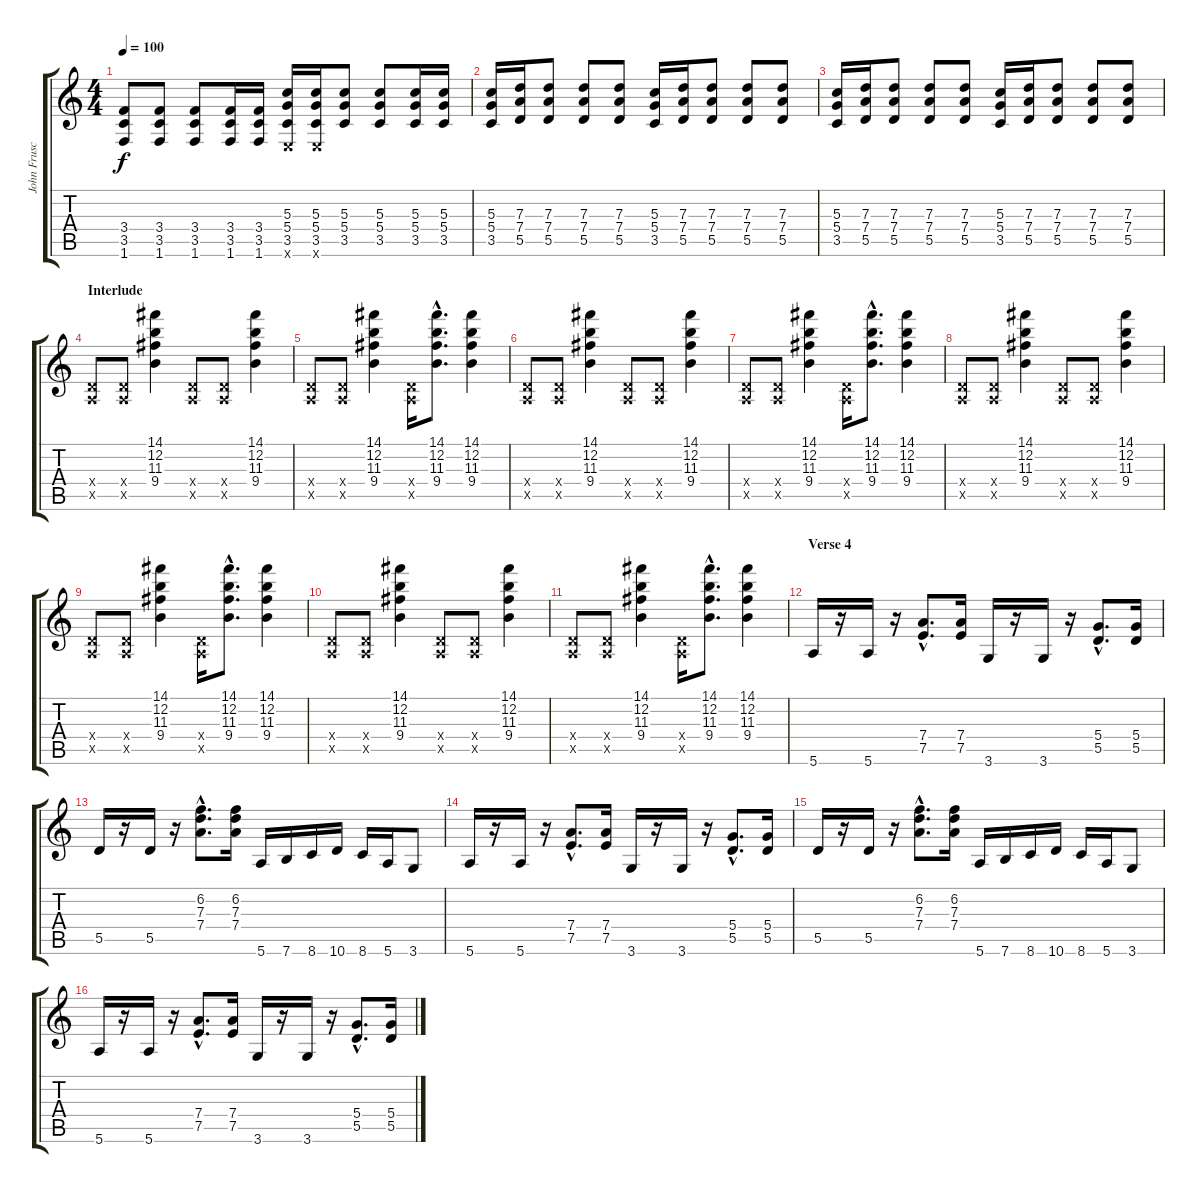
\track ("John Frusciante - Rythem And Solo Guitar" "John Frusc") {instrument electricguitarclean}
\staff {score tabs}
\tuning (E4 B3 G3 D3 A2 E2) {hide}
\ts (4 4)
\tempo 100
\clef g2
\ks c
(3.4 3.5 1.6).8{dy f volume 13 instrument distortionguitar} (3.4 3.5 1.6).8 (3.4 3.5 1.6).8 (3.4 3.5 1.6).16 (3.4 3.5 1.6).16 (5.3 5.4 3.5 0.6{x}).16 (5.3 5.4 3.5 0.6{x}).16 (5.3 5.4 3.5).8 (5.3 5.4 3.5).8 (5.3 5.4 3.5).16 (5.3 5.4 3.5).16 |
(5.3 5.4 3.5).16{volume 14 instrument distortionguitar} (7.3 7.4 5.5).16 (7.3 7.4 5.5).8 (7.3 7.4 5.5).8 (7.3 7.4 5.5).8 (5.3 5.4 3.5).16 (7.3 7.4 5.5).16 (7.3 7.4 5.5).8 (7.3 7.4 5.5).8 (7.3 7.4 5.5).8 |
(5.3 5.4 3.5).16{volume 14 instrument distortionguitar} (7.3 7.4 5.5).16 (7.3 7.4 5.5).8 (7.3 7.4 5.5).8 (7.3 7.4 5.5).8 (5.3 5.4 3.5).16 (7.3 7.4 5.5).16 (7.3 7.4 5.5).8 (7.3 7.4 5.5).8 (7.3 7.4 5.5).8 |
\section ("" "Interlude")
(0.4{x} 0.5{x}).8{volume 10} (0.4{x} 0.5{x}).8 (14.1 12.2 11.3 9.4).4 (0.4{x} 0.5{x}).8 (0.4{x} 0.5{x}).8 (14.1 12.2 11.3 9.4).4 |
(0.4{x} 0.5{x}).8 (0.4{x} 0.5{x}).8 (14.1 12.2 11.3 9.4).4 (0.4{x} 0.5{x}).16 (14.1{hac} 12.2{hac} 11.3{hac} 9.4{hac}).8{d} (14.1 12.2 11.3 9.4).4 |
(0.4{x} 0.5{x}).8{volume 10} (0.4{x} 0.5{x}).8 (14.1 12.2 11.3 9.4).4 (0.4{x} 0.5{x}).8 (0.4{x} 0.5{x}).8 (14.1 12.2 11.3 9.4).4 |
(0.4{x} 0.5{x}).8 (0.4{x} 0.5{x}).8 (14.1 12.2 11.3 9.4).4 (0.4{x} 0.5{x}).16 (14.1{hac} 12.2{hac} 11.3{hac} 9.4{hac}).8{d} (14.1 12.2 11.3 9.4).4 |
(0.4{x} 0.5{x}).8{volume 10} (0.4{x} 0.5{x}).8 (14.1 12.2 11.3 9.4).4 (0.4{x} 0.5{x}).8 (0.4{x} 0.5{x}).8 (14.1 12.2 11.3 9.4).4 |
(0.4{x} 0.5{x}).8 (0.4{x} 0.5{x}).8 (14.1 12.2 11.3 9.4).4 (0.4{x} 0.5{x}).16 (14.1{hac} 12.2{hac} 11.3{hac} 9.4{hac}).8{d} (14.1 12.2 11.3 9.4).4 |
(0.4{x} 0.5{x}).8{volume 10} (0.4{x} 0.5{x}).8 (14.1 12.2 11.3 9.4).4 (0.4{x} 0.5{x}).8 (0.4{x} 0.5{x}).8 (14.1 12.2 11.3 9.4).4 |
(0.4{x} 0.5{x}).8 (0.4{x} 0.5{x}).8 (14.1 12.2 11.3 9.4).4 (0.4{x} 0.5{x}).16 (14.1{hac} 12.2{hac} 11.3{hac} 9.4{hac}).8{d} (14.1 12.2 11.3 9.4).4 |
\section ("" "Verse 4")
5.6.16{volume 14 instrument electricguitarclean} r.16 5.6.16 r.16 (7.4{hac} 7.5{hac}).8{d} (7.4 7.5).16 3.6.16 r.16 3.6.16 r.16 (5.4{hac} 5.5{hac}).8{d} (5.4 5.5).16 |
5.5.16 r.16 5.5.16 r.16 (6.2{hac} 7.3{hac} 7.4{hac}).8{d} (6.2 7.3 7.4).16 5.6.16 7.6.16 8.6.16 10.6.16 8.6.16 5.6.16 3.6.8 |
5.6.16 r.16 5.6.16 r.16 (7.4{hac} 7.5{hac}).8{d} (7.4 7.5).16 3.6.16 r.16 3.6.16 r.16 (5.4{hac} 5.5{hac}).8{d} (5.4 5.5).16 |
5.5.16 r.16 5.5.16 r.16 (6.2{hac} 7.3{hac} 7.4{hac}).8{d} (6.2 7.3 7.4).16 5.6.16 7.6.16 8.6.16 10.6.16 8.6.16 5.6.16 3.6.8 |
5.6.16 r.16 5.6.16 r.16 (7.4{hac} 7.5{hac}).8{d} (7.4 7.5).16 3.6.16 r.16 3.6.16 r.16 (5.4{hac} 5.5{hac}).8{d} (5.4 5.5).16
